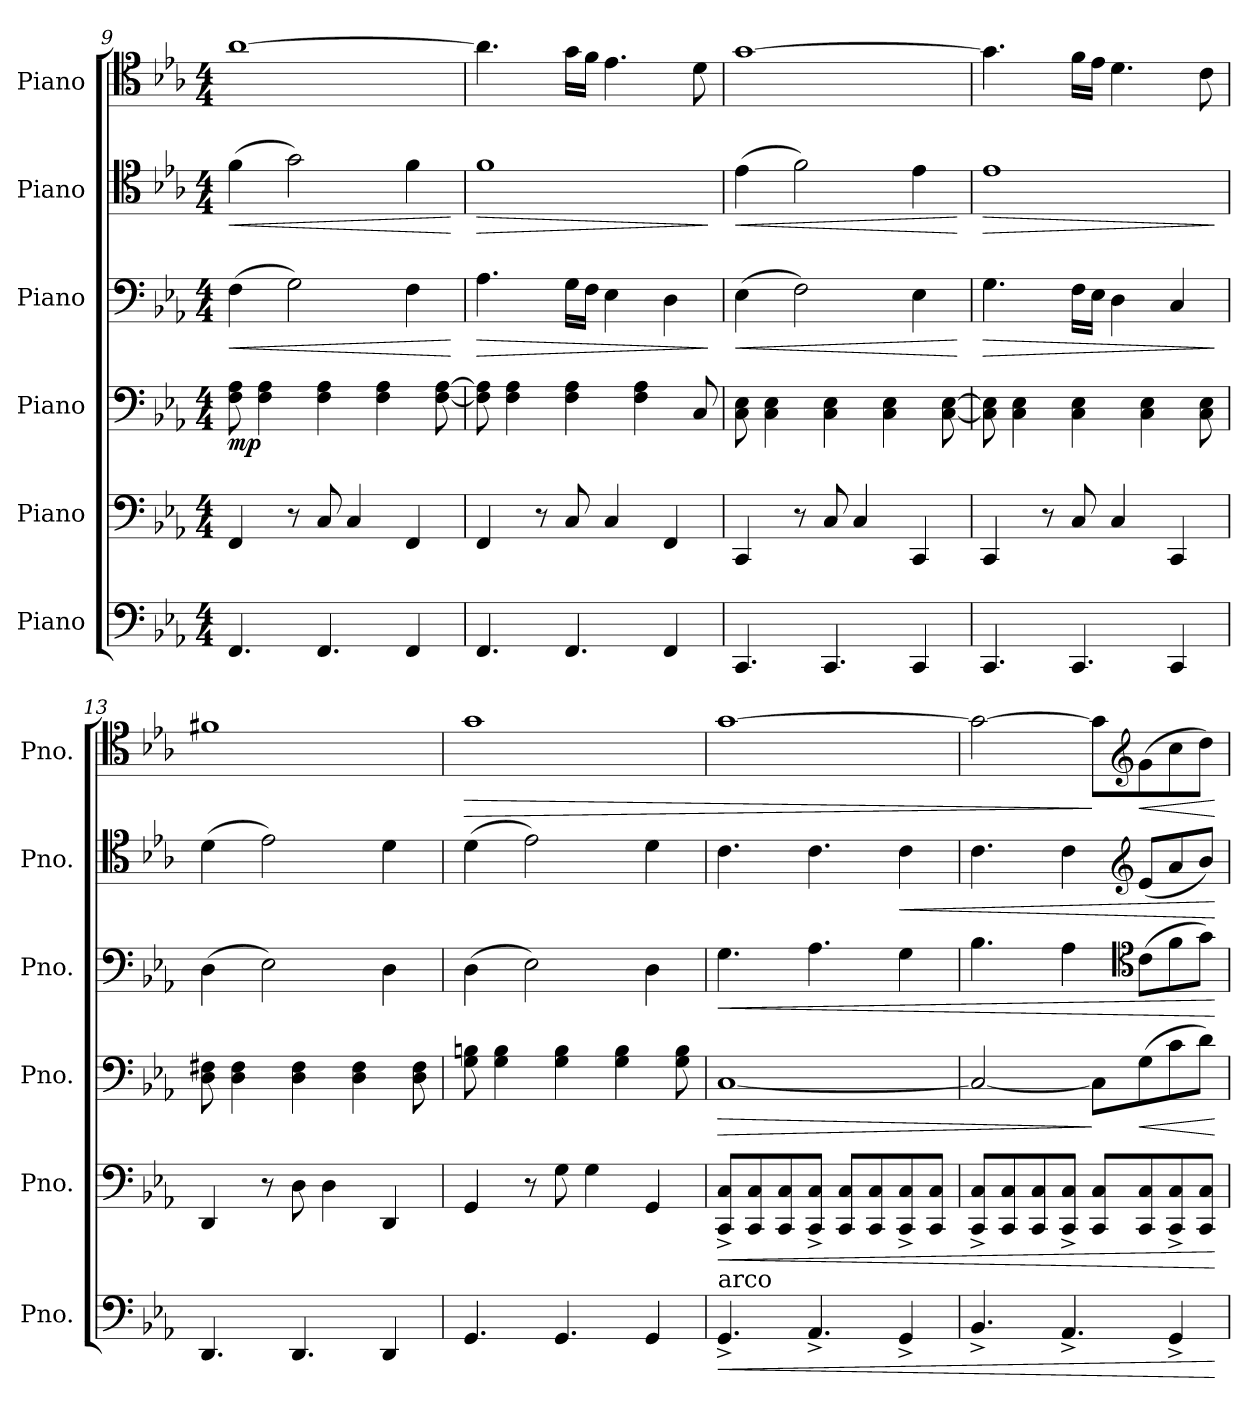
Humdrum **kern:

**kern	**dynam	**kern	**dynam	**kern	**dynam	**kern	**dynam	**kern	**dynam	**kern	**dynam
*part6	*part6	*part5	*part5	*part4	*part4	*part3	*part3	*part2	*part2	*part1	*part1
*staff6	*staff6	*staff5	*staff5	*staff4	*staff4	*staff3	*staff3	*staff2	*staff2	*staff1	*staff1
*I"Piano	*	*I"Piano	*	*I"Piano	*	*I"Piano	*	*I"Piano	*	*I"Piano	*
*I'Pno.	*	*I'Pno.	*	*I'Pno.	*	*I'Pno.	*	*I'Pno.	*	*I'Pno.	*
!!LO:PB:g=z
*clefF4	*	*clefF4	*	*clefF4	*	*clefF4	*	*clefC4	*	*clefC4	*
*k[b-e-a-]	*	*k[b-e-a-]	*	*k[b-e-a-]	*	*k[b-e-a-]	*	*k[b-e-a-]	*	*k[b-e-a-]	*
*M4/4	*	*M4/4	*	*M4/4	*	*M4/4	*	*M4/4	*	*M4/4	*
=9	=9	=9	=9	=9	=9	=9	=9	=9	=9	=9	=9
!	!	!	!	!	!LO:DY:b	!	!LO:HP:b	!	!LO:HP:b	!	!
4.FF/	.	4FF/	.	8F\ 8A-\	mp	(>4F\	<	(>4f\	<	[1a-	.
.	.	.	.	4F\ 4A-\	.	.	.	.	.	.	.
.	.	8r	.	.	.	2G\)	.	2g\)	.	.	.
4.FF/	.	8C/	.	4F\ 4A-\	.	.	.	.	.	.	.
.	.	4C/	.	.	.	.	.	.	.	.	.
.	.	.	.	4F\ 4A-\	.	.	.	.	.	.	.
4FF/	.	4FF/	.	.	.	4F\	.	4f\	.	.	.
.	.	.	.	[8F\ [8A-\	.	.	.	.	.	.	.
.	.	.	.	.	.	.	[	.	[	.	.
=10	=10	=10	=10	=10	=10	=10	=10	=10	=10	=10	=10
!	!	!	!	!	!	!	!LO:HP:b	!	!LO:HP:b	!	!
4.FF/	.	4FF/	.	8F\] 8A-\]	.	4.A-\	>	1f	>	4.a-\]	.
.	.	.	.	4F\ 4A-\	.	.	.	.	.	.	.
.	.	8r	.	.	.	.	.	.	.	.	.
4.FF/	.	8C/	.	4F\ 4A-\	.	16G\LL	.	.	.	16g\LL	.
.	.	.	.	.	.	16F\JJ	.	.	.	16f\JJ	.
.	.	4C/	.	.	.	4E-\	.	.	.	4.e-\	.
.	.	.	.	4F\ 4A-\	.	.	.	.	.	.	.
4FF/	.	4FF/	.	.	.	4D\	.	.	.	.	.
.	.	.	.	8C/	.	.	.	.	.	8d\	.
.	.	.	.	.	.	.	]	.	]	.	.
=11	=11	=11	=11	=11	=11	=11	=11	=11	=11	=11	=11
!	!	!	!	!	!	!	!LO:HP:b	!	!LO:HP:b	!	!
4.CC/	.	4CC/	.	8C\ 8E-\	.	(>4E-\	<	(>4e-\	<	[1g	.
.	.	.	.	4C\ 4E-\	.	.	.	.	.	.	.
.	.	8r	.	.	.	2F\)	.	2f\)	.	.	.
4.CC/	.	8C/	.	4C\ 4E-\	.	.	.	.	.	.	.
.	.	4C/	.	.	.	.	.	.	.	.	.
.	.	.	.	4C\ 4E-\	.	.	.	.	.	.	.
4CC/	.	4CC/	.	.	.	4E-\	.	4e-\	.	.	.
.	.	.	.	[8C\ [8E-\	.	.	.	.	.	.	.
.	.	.	.	.	.	.	[	.	[	.	.
=12	=12	=12	=12	=12	=12	=12	=12	=12	=12	=12	=12
!	!	!	!	!	!	!	!LO:HP:b	!	!LO:HP:b	!	!
4.CC/	.	4CC/	.	8C\] 8E-\]	.	4.G\	>	1e-	>	4.g\]	.
.	.	.	.	4C\ 4E-\	.	.	.	.	.	.	.
.	.	8r	.	.	.	.	.	.	.	.	.
4.CC/	.	8C/	.	4C\ 4E-\	.	16F\LL	.	.	.	16f\LL	.
.	.	.	.	.	.	16E-\JJ	.	.	.	16e-\JJ	.
.	.	4C/	.	.	.	4D\	.	.	.	4.d\	.
.	.	.	.	4C\ 4E-\	.	.	.	.	.	.	.
4CC/	.	4CC/	.	.	.	4C/	.	.	.	.	.
.	.	.	.	8C\ 8E-\	.	.	.	.	.	8c\	.
.	.	.	.	.	.	.	]	.	]	.	.
!!LO:LB:g=z
=13	=13	=13	=13	=13	=13	=13	=13	=13	=13	=13	=13
4.DD/	.	4DD/	.	8D\ 8F#X\	.	(>4D\	.	(>4d\	.	1f#X	.
.	.	.	.	4D\ 4F#\	.	.	.	.	.	.	.
.	.	8r	.	.	.	2E-\)	.	2e-\)	.	.	.
4.DD/	.	8D\	.	4D\ 4F#\	.	.	.	.	.	.	.
.	.	4D\	.	.	.	.	.	.	.	.	.
.	.	.	.	4D\ 4F#\	.	.	.	.	.	.	.
4DD/	.	4DD/	.	.	.	4D\	.	4d\	.	.	.
.	.	.	.	8D\ 8F#\	.	.	.	.	.	.	.
=14	=14	=14	=14	=14	=14	=14	=14	=14	=14	=14	=14
!	!	!	!	!	!	!	!	!	!	!	!LO:HP:b
4.GG/	.	4GG/	.	8G\ 8Bn\	.	(>4D\	.	(>4d\	.	1g	>
.	.	.	.	4G\ 4B\	.	.	.	.	.	.	.
.	.	8r	.	.	.	2E-\)	.	2e-\)	.	.	.
4.GG/	.	8G\	.	4G\ 4B\	.	.	.	.	.	.	.
.	.	4G\	.	.	.	.	.	.	.	.	.
.	.	.	.	4G\ 4B\	.	.	.	.	.	.	.
4GG/	.	4GG/	.	.	.	4D\	.	4d\	.	.	.
.	.	.	.	8G\ 8B\	.	.	.	.	.	.	.
=15	=15	=15	=15	=15	=15	=15	=15	=15	=15	=15	=15
!LO:TX:a:t=arco	!	!	!	!	!	!	!	!	!	!	!
!	!LO:HP:b	!	!LO:HP:b	!	!LO:HP:b	!	!LO:HP:b	!	!	!	!
4.GG^/	<	8CC/^ 8C/^L	<	[1C	>	4.G\	<	4.c\	.	[1g	.
.	.	8CC/ 8C/	.	.	.	.	.	.	.	.	.
.	.	8CC/ 8C/	.	.	.	.	.	.	.	.	.
4.AA-^/	.	8CC/^ 8C/^J	.	.	.	4.A-\	.	4.c\	.	.	.
.	.	8CC/ 8C/L	.	.	.	.	.	.	.	.	.
.	.	8CC/ 8C/	.	.	.	.	.	.	.	.	.
!	!	!	!	!	!	!	!	!	!LO:HP:b	!	!
4GG^/	.	8CC/^ 8C/^	.	.	.	4G\	.	4c\	<	.	.
.	.	8CC/ 8C/J	.	.	.	.	.	.	.	.	.
=16	=16	=16	=16	=16	=16	=16	=16	=16	=16	=16	=16
4.BB-^/	.	8CC/^ 8C/^L	.	2C/_	.	4.B-\	.	4.c\	.	2g\_	.
.	.	8CC/ 8C/	.	.	.	.	.	.	.	.	.
.	.	8CC/ 8C/	.	.	.	.	.	.	.	.	.
4.AA-^/	.	8CC/^ 8C/^J	.	.	.	4A-\	.	4c\	.	.	.
.	.	8CC/ 8C/L	.	8C\L]	]	.	.	.	.	8g\L]	]
*	*	*	*	*	*	*clefC4	*	*clefG2	*	*clefG2	*
!	!	!	!	!	!LO:HP:b	!	!	!	!	!	!LO:HP:b
.	.	8CC/ 8C/	.	(>8G\	<	(>8c\L	.	(<8e-/L	.	(>8g\	<
4GG^/	.	8CC/^ 8C/^	.	8c\	.	8f\	.	8a-/	.	8cc\	.
.	.	8CC/ 8C/J	.	8d\J)	.	8g\J)	.	8b-/J)	.	8dd\J)	.
.	[	.	[	.	[	.	[	.	[	.	[
=	=	=	=	=	=	=	=	=	=	=	=
*-	*-	*-	*-	*-	*-	*-	*-	*-	*-	*-	*-
